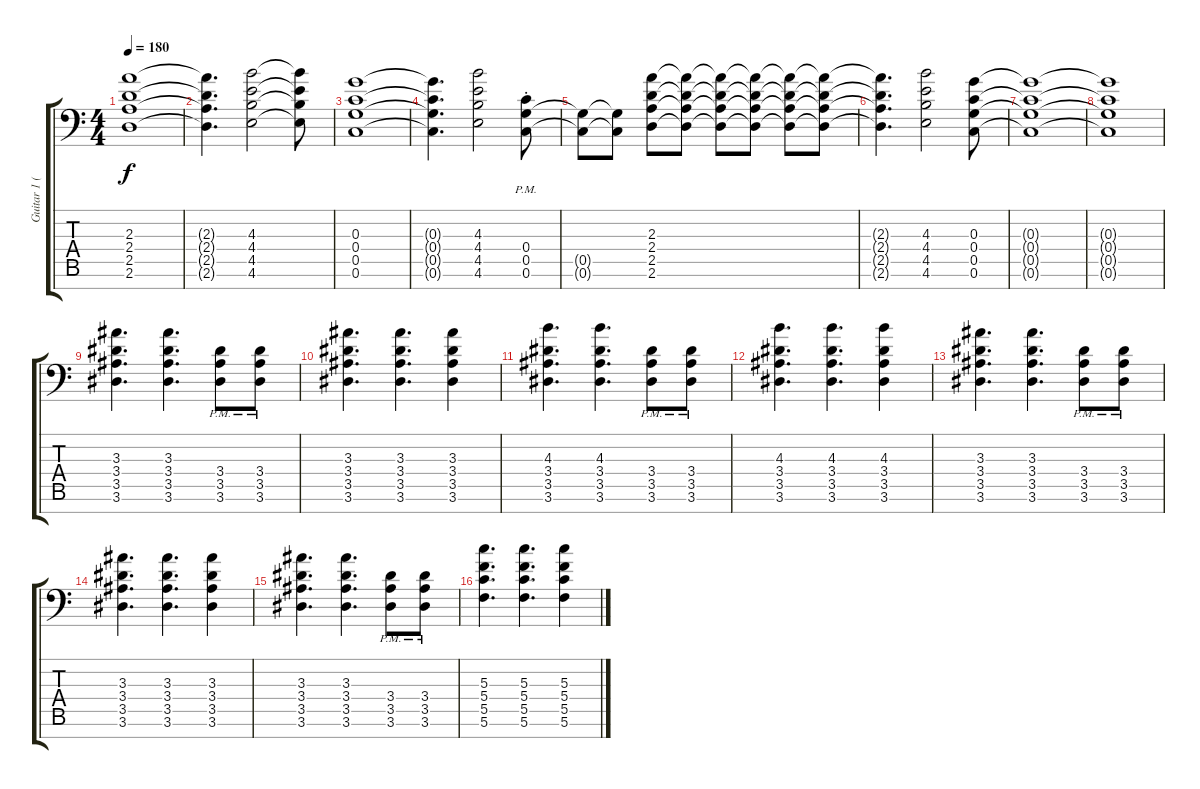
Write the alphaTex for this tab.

\track ("Guitar 1 (acoustic and electric)" "Guitar 1 (") {instrument acousticguitarsteel}
\staff {score tabs}
\tuning (E4 C4 G3 C3 G2 C2 G1) {hide}
\ts (4 4)
\tempo 180
\clef f4
\ks c
(2.3 2.4 2.5 2.6).1{dy f} |
(2.3{t} 2.4{t} 2.5{t} 2.6{t}).4{d} (4.3 4.4 4.5 4.6).2 (4.3{t} 4.4{t} 4.5{t} 4.6{t}).8 |
(0.3 0.4 0.5 0.6).1 |
(0.3{t} 0.4{t} 0.5{t} 0.6{t}).4{d} (4.3 4.4 4.5 4.6).2 (0.4{pm st} 0.5{pm st} 0.6{pm st}).8 |
(0.5{t} 0.6{t}).8 (0.5{t} 0.6{t}).8 (2.3 2.4 2.5 2.6).8 (2.3{t} 2.4{t} 2.5{t} 2.6{t}).8 (2.3{t} 2.4{t} 2.5{t} 2.6{t}).8 (2.3{t} 2.4{t} 2.5{t} 2.6{t}).8 (2.3{t} 2.4{t} 2.5{t} 2.6{t}).8 (2.3{t} 2.4{t} 2.5{t} 2.6{t}).8 |
(2.3{t} 2.4{t} 2.5{t} 2.6{t}).4{d} (4.3 4.4 4.5 4.6).2 (0.3 0.4 0.5 0.6).8 |
(0.3{t} 0.4{t} 0.5{t} 0.6{t}).1 |
(0.3{t} 0.4{t} 0.5{t} 0.6{t}).1 |
(3.3 3.4 3.5 3.6).4{d} (3.3 3.4 3.5 3.6).4{d} (3.4{pm} 3.5{pm} 3.6{pm}).8 (3.4{pm} 3.5{pm} 3.6{pm}).8 |
(3.3 3.4 3.5 3.6).4{d} (3.3 3.4 3.5 3.6).4{d} (3.3 3.4 3.5 3.6).4 |
(4.3 3.4 3.5 3.6).4{d} (4.3 3.4 3.5 3.6).4{d} (3.4{pm} 3.5{pm} 3.6{pm}).8 (3.4{pm} 3.5{pm} 3.6{pm}).8 |
(4.3 3.4 3.5 3.6).4{d} (4.3 3.4 3.5 3.6).4{d} (4.3 3.4 3.5 3.6).4 |
(3.3 3.4 3.5 3.6).4{d} (3.3 3.4 3.5 3.6).4{d} (3.4{pm} 3.5{pm} 3.6{pm}).8 (3.4{pm} 3.5{pm} 3.6{pm}).8 |
(3.3 3.4 3.5 3.6).4{d} (3.3 3.4 3.5 3.6).4{d} (3.3 3.4 3.5 3.6).4 |
(3.3 3.4 3.5 3.6).4{d} (3.3 3.4 3.5 3.6).4{d} (3.4{pm} 3.5{pm} 3.6{pm}).8 (3.4{pm} 3.5{pm} 3.6{pm}).8 |
(5.3 5.4 5.5 5.6).4{d} (5.3 5.4 5.5 5.6).4{d} (5.3 5.4 5.5 5.6).4
